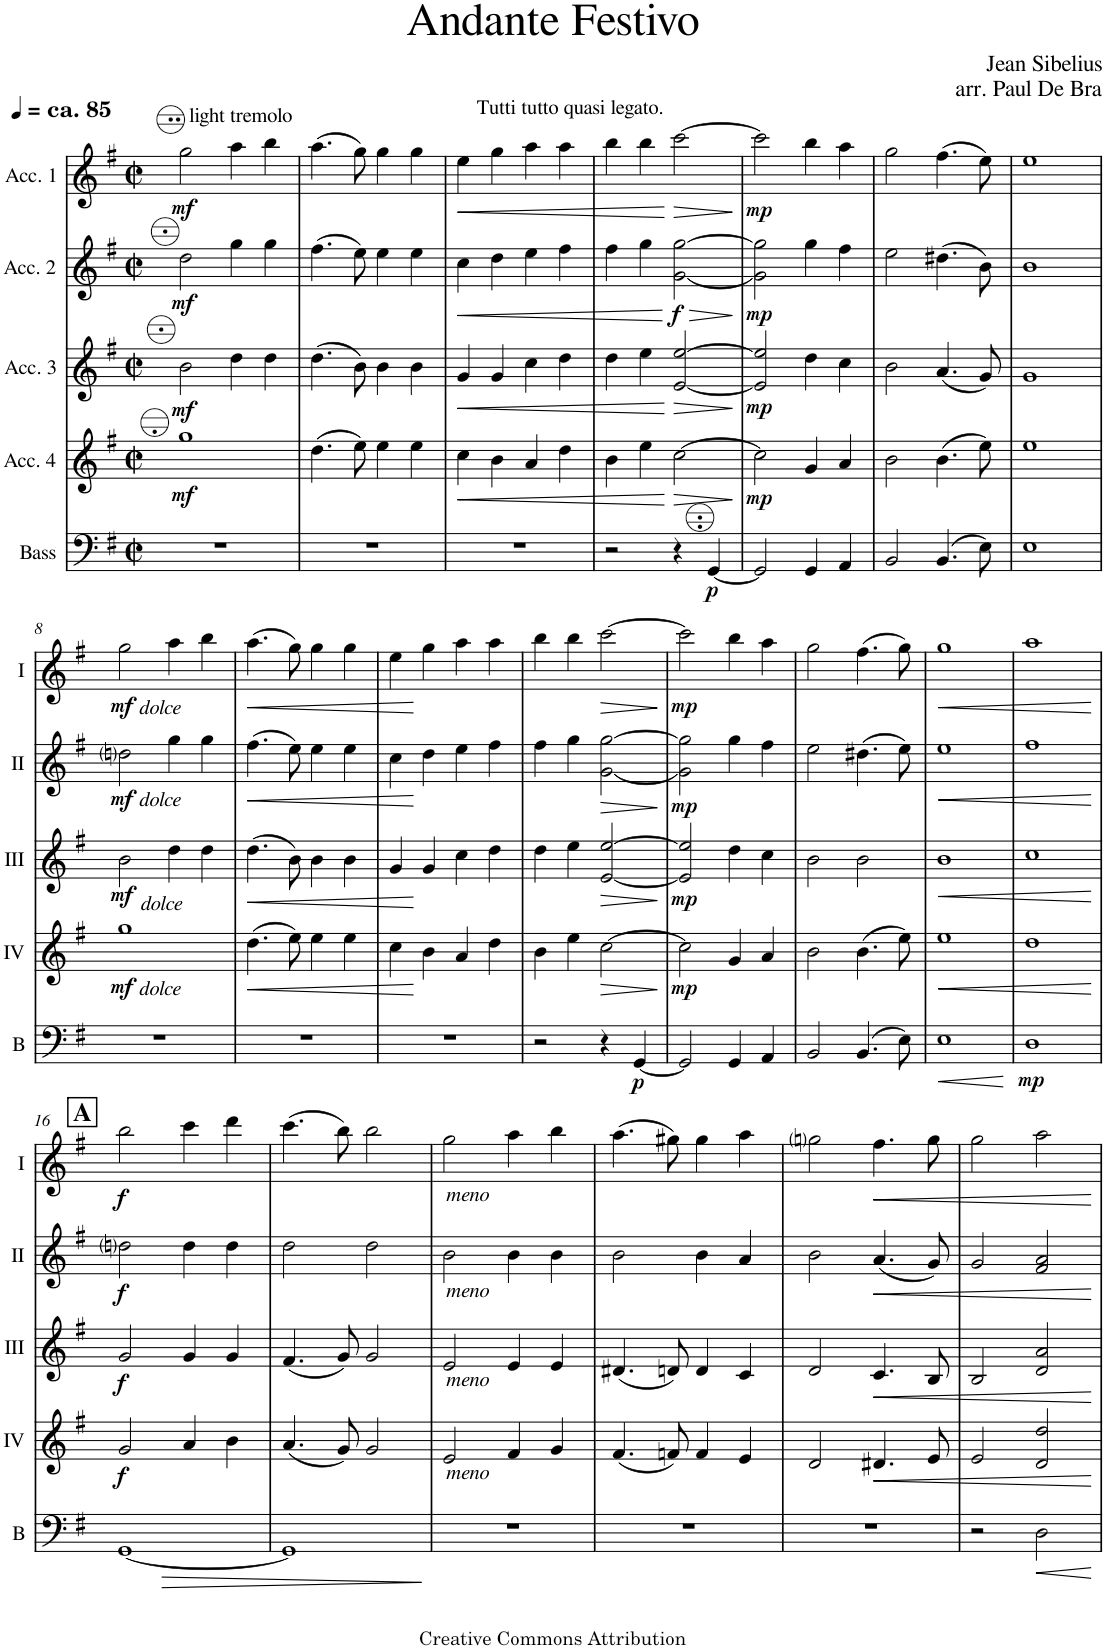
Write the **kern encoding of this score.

**kern	**dynam	**kern	**dynam	**kern	**dynam	**kern	**dynam	**kern	**dynam
*part5	*part5	*part4	*part4	*part3	*part3	*part2	*part2	*part1	*part1
*staff5	*staff5	*staff4	*staff4	*staff3	*staff3	*staff2	*staff2	*staff1	*staff1
*I"Bass	*	*I"Acc. 4	*	*I"Acc. 3	*	*I"Acc. 2	*	*I"Acc. 1	*
*I'B	*	*	*	*	*	*	*	*	*
*clefF4	*	*clefG2	*	*clefG2	*	*clefG2	*	*clefG2	*
*Trd7c12	*	*Trd7c12	*	*	*	*	*	*	*
*k[f#]	*	*k[f#]	*	*k[f#]	*	*k[f#]	*	*k[f#]	*
*M2/2	*	*M2/2	*	*M2/2	*	*M2/2	*	*M2/2	*
*met(c|)	*	*met(c|)	*	*met(c|)	*	*met(c|)	*	*met(c|)	*
=1	=1	=1	=1	=1	=1	=1	=1	=1	=1
!	!	!	!	!	!	!	!	!LO:TX:a:B:t=ca. 85	!
!	!	!	!	!	!	!	!	!LO:TX:a:t=Tutti tutto quasi legato.	!
!	!	!	!	!	!	!	!	!LO:TX:a:t=light tremolo	!
!	!	!	!LO:DY:b	!	!LO:DY:b	!	!LO:DY:b	!	!LO:DY:b
1r	.	1gg	mf	2b\	mf	2dd\	mf	2gg\	mf
.	.	.	.	4dd\	.	4gg\	.	4aa\	.
.	.	.	.	4dd\	.	4gg\	.	4bb\	.
=2	=2	=2	=2	=2	=2	=2	=2	=2	=2
1r	.	(4.dd\	.	(4.dd\	.	(4.ff#\	.	(4.aa\	.
.	.	8ee\)	.	8b\)	.	8ee\)	.	8gg\)	.
.	.	4ee\	.	4b\	.	4ee\	.	4gg\	.
.	.	4ee\	.	4b\	.	4ee\	.	4gg\	.
=3	=3	=3	=3	=3	=3	=3	=3	=3	=3
!	!	!	!LO:HP:b	!	!LO:HP:b	!	!LO:HP:b	!	!LO:HP:b
1r	.	4cc\	<	4g/	<	4cc\	<	4ee\	<
.	.	4b\	.	4g/	.	4dd\	.	4gg\	.
.	.	4a/	.	4cc\	.	4ee\	.	4aa\	.
.	.	4dd\	.	4dd\	.	4ff#\	.	4aa\	.
=4	=4	=4	=4	=4	=4	=4	=4	=4	=4
2r	.	4b\	.	4dd\	.	4ff#\	.	4bb\	.
.	.	4ee\	.	4ee\	.	4gg\	.	4bb\	.
!	!	!	!LO:HP:n=1:b	!	!LO:HP:n=1:b	!	!LO:HP:n=1:b	!	!LO:HP:n=1:b
!	!	!	!	!	!	!	!LO:DY:n=1:b	!	!
4r	.	[2cc\	[ >	[2e/ [2ee/	[ >	[2g\ [2gg\	[ > f	[2ccc\	[ >
!	!LO:DY:b	!	!	!	!	!	!	!	!
[4GG/	p	.	.	.	.	.	.	.	.
.	.	.	]	.	]	.	]	.	]
=5	=5	=5	=5	=5	=5	=5	=5	=5	=5
!	!	!	!LO:DY:b	!	!LO:DY:b	!	!LO:DY:b	!	!LO:DY:b
2GG/]	.	2cc\]	mp	2e/] 2ee/]	mp	2g\] 2gg\]	mp	2ccc\]	mp
4GG/	.	4g/	.	4dd\	.	4gg\	.	4bb\	.
4AA/	.	4a/	.	4cc\	.	4ff#\	.	4aa\	.
=6	=6	=6	=6	=6	=6	=6	=6	=6	=6
2BB/	.	2b\	.	2b\	.	2ee\	.	2gg\	.
(4.BB/	.	(4.b\	.	(4.a/	.	(4.dd#X\	.	(4.ff#\	.
8E\)	.	8ee\)	.	8g/)	.	8b\)	.	8ee\)	.
=7	=7	=7	=7	=7	=7	=7	=7	=7	=7
1E	.	1ee	.	1g	.	1b	.	1ee	.
!!LO:LB:g=z
=8	=8	=8	=8	=8	=8	=8	=8	=8	=8
!	!	!	!	!	!	!	!	!LO:TX:b:i:t=dolce	!
!	!	!	!	!	!	!LO:TX:b:i:t=dolce	!	!	!
!	!	!	!	!LO:TX:b:i:t=dolce	!	!	!	!	!
!	!	!LO:TX:b:i:t=dolce	!	!	!	!	!	!	!
!	!	!	!LO:DY:b	!	!LO:DY:b	!	!LO:DY:b	!	!LO:DY:b
1r	.	1gg	mf	2b\	mf	2ddni\	mf	2gg\	mf
.	.	.	.	4dd\	.	4gg\	.	4aa\	.
.	.	.	.	4dd\	.	4gg\	.	4bb\	.
=9	=9	=9	=9	=9	=9	=9	=9	=9	=9
!	!	!	!LO:HP:b	!	!LO:HP:b	!	!LO:HP:b	!	!LO:HP:b
1r	.	(4.dd\	<	(4.dd\	<	(4.ff#\	<	(4.aa\	<
.	.	8ee\)	.	8b\)	.	8ee\)	.	8gg\)	.
.	.	4ee\	.	4b\	.	4ee\	.	4gg\	.
.	.	4ee\	.	4b\	.	4ee\	.	4gg\	.
=10	=10	=10	=10	=10	=10	=10	=10	=10	=10
1r	.	4cc\	.	4g/	.	4cc\	.	4ee\	.
.	.	4b\	[	4g/	[	4dd\	[	4gg\	[
.	.	4a/	.	4cc\	.	4ee\	.	4aa\	.
.	.	4dd\	.	4dd\	.	4ff#\	.	4aa\	.
=11	=11	=11	=11	=11	=11	=11	=11	=11	=11
2r	.	4b\	.	4dd\	.	4ff#\	.	4bb\	.
.	.	4ee\	.	4ee\	.	4gg\	.	4bb\	.
!	!	!	!LO:HP:b	!	!LO:HP:b	!	!LO:HP:b	!	!LO:HP:b
4r	.	[2cc\	>	[2e/ [2ee/	>	[2g\ [2gg\	>	[2ccc\	>
!	!LO:DY:b	!	!	!	!	!	!	!	!
[4GG/	p	.	.	.	.	.	.	.	.
.	.	.	]	.	]	.	]	.	]
=12	=12	=12	=12	=12	=12	=12	=12	=12	=12
!	!	!	!LO:DY:b	!	!LO:DY:b	!	!LO:DY:b	!	!LO:DY:b
2GG/]	.	2cc\]	mp	2e/] 2ee/]	mp	2g\] 2gg\]	mp	2ccc\]	mp
4GG/	.	4g/	.	4dd\	.	4gg\	.	4bb\	.
4AA/	.	4a/	.	4cc\	.	4ff#\	.	4aa\	.
=13	=13	=13	=13	=13	=13	=13	=13	=13	=13
2BB/	.	2b\	.	2b\	.	2ee\	.	2gg\	.
(4.BB/	.	(4.b\	.	2b\	.	(4.dd#X\	.	(4.ff#\	.
8E\)	.	8ee\)	.	.	.	8ee\)	.	8gg\)	.
=14	=14	=14	=14	=14	=14	=14	=14	=14	=14
!	!LO:HP:b	!	!LO:HP:b	!	!LO:HP:b	!	!LO:HP:b	!	!LO:HP:b
1E	<	1ee	<	1b	<	1ee	<	1gg	<
.	[	.	.	.	.	.	.	.	.
=15	=15	=15	=15	=15	=15	=15	=15	=15	=15
!	!LO:DY:b	!	!	!	!	!	!	!	!
1D	mp	1dd	.	1cc	.	1ff#	.	1aa	.
.	.	.	[	.	[	.	[	.	[
!!LO:LB:g=z
!!LO:REH:place=s1:a:B:cj:fs=14:t=A
=16	=16	=16	=16	=16	=16	=16	=16	=16	=16
!	!LO:HP:b	!	!LO:DY:b	!	!LO:DY:b	!	!LO:DY:b	!	!LO:DY:b
[1GG	>	2g/	f	2g/	f	2ddni\	f	2bb\	f
.	.	4a/	.	4g/	.	4dd\	.	4ccc\	.
.	.	4b\	.	4g/	.	4dd\	.	4ddd\	.
=17	=17	=17	=17	=17	=17	=17	=17	=17	=17
1GG]	.	(4.a/	.	(4.f#/	.	2dd\	.	(4.ccc\	.
.	.	8g/)	.	8g/)	.	.	.	8bb\)	.
.	.	2g/	.	2g/	.	2dd\	.	2bb\	.
.	]	.	.	.	.	.	.	.	.
=18	=18	=18	=18	=18	=18	=18	=18	=18	=18
!	!	!	!	!	!	!	!	!LO:TX:b:i:t=meno	!
!	!	!	!	!	!	!LO:TX:b:i:t=meno	!	!	!
!	!	!	!	!LO:TX:b:i:t=meno	!	!	!	!	!
!	!	!LO:TX:b:i:t=meno	!	!	!	!	!	!	!
1r	.	2e/	.	2e/	.	2b\	.	2gg\	.
.	.	4f#/	.	4e/	.	4b\	.	4aa\	.
.	.	4g/	.	4e/	.	4b\	.	4bb\	.
=19	=19	=19	=19	=19	=19	=19	=19	=19	=19
1r	.	(4.f#/	.	(4.d#X/	.	2b\	.	(4.aa\	.
.	.	8fn/)	.	8dn/)	.	.	.	8gg#X\)	.
.	.	4f/	.	4d/	.	4b\	.	4gg#\	.
.	.	4e/	.	4c/	.	4a/	.	4aa\	.
=20	=20	=20	=20	=20	=20	=20	=20	=20	=20
1r	.	2d/	.	2d/	.	2b\	.	2ggni\	.
!	!	!	!LO:HP:b	!	!LO:HP:b	!	!LO:HP:b	!	!LO:HP:b
.	.	4.d#X/	<	4.c/	<	(4.a/	<	4.ff#\	<
.	.	8e/	.	8B/	.	8g/)	.	8gg\	.
=21	=21	=21	=21	=21	=21	=21	=21	=21	=21
2r	.	2e/	.	2B/	.	2g/	.	2gg\	.
!	!LO:HP:b	!	!	!	!	!	!	!	!
2D\	<	2d/ 2dd/	.	2d/ 2a/	.	2f#/ 2a/	.	2aa\	.
.	[	.	[	.	[	.	[	.	[
=	=	=	=	=	=	=	=	=	=
*-	*-	*-	*-	*-	*-	*-	*-	*-	*-
